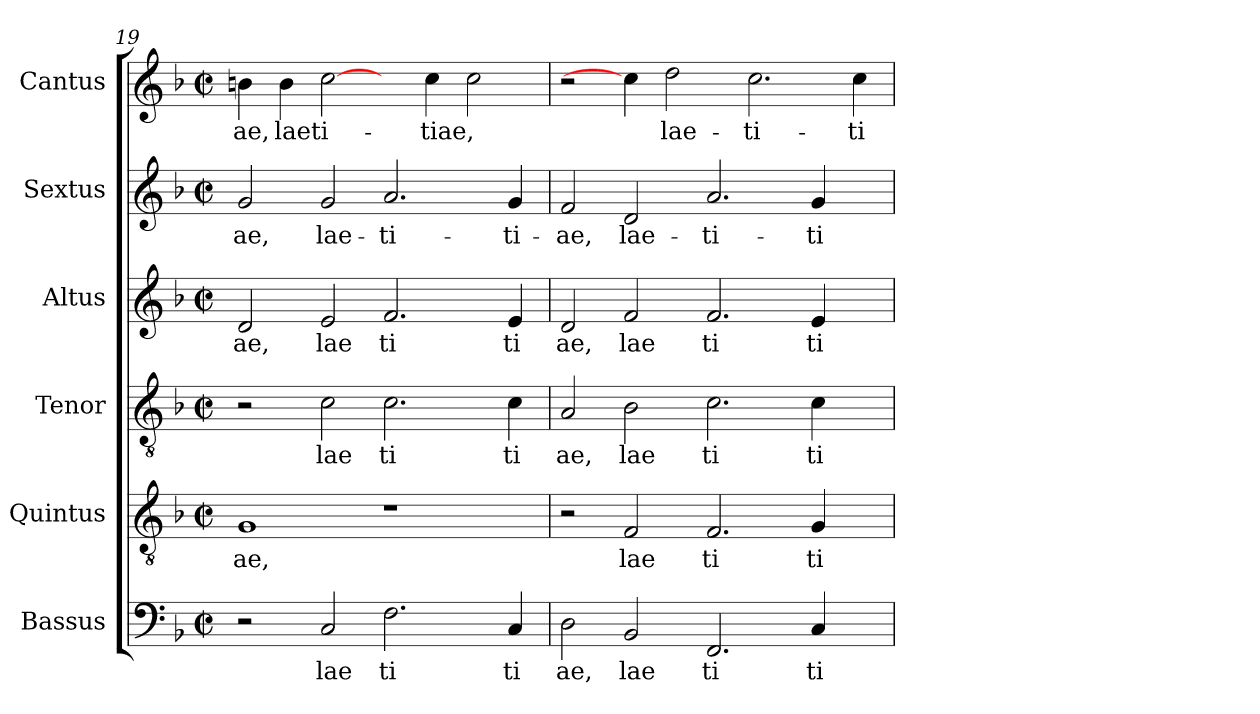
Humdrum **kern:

**kern	**text	**kern	**text	**kern	**text	**kern	**text	**kern	**text	**kern	**text
*part6	*part6	*part5	*part5	*part4	*part4	*part3	*part3	*part2	*part2	*part1	*part1
*staff6	*staff6	*staff5	*staff5	*staff4	*staff4	*staff3	*staff3	*staff2	*staff2	*staff1	*staff1
*I"Bassus	*	*I"Quintus	*	*I"Tenor	*	*I"Altus	*	*I"Sextus	*	*I"Cantus	*
*clefF4	*	*clefGv2	*	*clefGv2	*	*clefG2	*	*clefG2	*	*clefG2	*
*k[b-]	*	*k[b-]	*	*k[b-]	*	*k[b-]	*	*k[b-]	*	*k[b-]	*
*F:	*	*F:	*	*F:	*	*F:	*	*F:	*	*F:	*
*M2/2	*	*M2/2	*	*M2/2	*	*M2/2	*	*M2/2	*	*M2/2	*
*met(c|)	*	*met(c|)	*	*met(c|)	*	*met(c|)	*	*met(c|)	*	*met(c|)	*
=19	=19	=19	=19	=19	=19	=19	=19	=19	=19	=19	=19
!	!	!	!LO:LY:b:cj	!	!	!	!LO:LY:b:cj	!	!LO:LY:b:cj	!	!LO:LY:b:cj
2r	.	1G	ae,	2r	.	2d/	ae,	2g/	-ae,	4bn\	-ae,
!	!	!	!	!	!	!	!	!	!	!	!LO:LY:b:cj
.	.	.	.	.	.	.	.	.	.	4b\	laeti-
!	!LO:LY:b:cj	!	!	!	!LO:LY:b:cj	!	!LO:LY:b:cj	!	!LO:LY:b:cj	!	!
2C/	lae	.	.	2c\	lae	2e/	lae	2g/	lae-	[2cc\	.
!	!LO:LY:b:cj	!	!	!	!LO:LY:b:cj	!	!LO:LY:b:cj	!	!LO:LY:b:cj	!	!
2.F\	ti	1r	.	2.c\	ti	2.f/	ti	2.a/	-ti-	4ryy	.
!	!	!	!	!	!	!	!	!	!	!	!LO:LY:b
.	.	.	.	.	.	.	.	.	.	4cc\	-tiae,
.	.	.	.	.	.	.	.	.	.	2cc\	.
!	!LO:LY:b:cj	!	!	!	!LO:LY:b:cj	!	!LO:LY:b:cj	!	!LO:LY:b:cj	!	!
4C/	ti	.	.	4c\	ti	4e/	ti	4g/	-ti-	.	.
=20	=20	=20	=20	=20	=20	=20	=20	=20	=20	=20	=20
!	!LO:LY:b:cj	!	!	!	!LO:LY:b:cj	!	!LO:LY:b:cj	!	!LO:LY:b:cj	!	!
2D\	ae,	2r	.	2A/	ae,	2d/	ae,	2f/	-ae,	2r	.
!	!LO:LY:b:cj	!	!LO:LY:b:cj	!	!LO:LY:b:cj	!	!LO:LY:b:cj	!	!LO:LY:b:cj	!	!
2BB-/	lae	2F/	lae	2B-\	lae	2f/	lae	2d/	lae-	4cc\]	.
!	!	!	!	!	!	!	!	!	!	!	!LO:LY:b:cj
.	.	.	.	.	.	.	.	.	.	2dd\	lae-
!	!LO:LY:b:cj	!	!LO:LY:b:cj	!	!LO:LY:b:cj	!	!LO:LY:b:cj	!	!LO:LY:b:cj	!	!
2.FF/	ti	2.F/	ti	2.c\	ti	2.f/	ti	2.a/	-ti-	.	.
!	!	!	!	!	!	!	!	!	!	!	!LO:LY:b:cj
.	.	.	.	.	.	.	.	.	.	2.cc\	-ti-
!	!LO:LY:b:cj	!	!LO:LY:b:cj	!	!LO:LY:b:cj	!	!LO:LY:b:cj	!	!LO:LY:b:cj	!	!
4C/	ti	4G/	ti	4c\	ti	4e/	ti	4g/	-ti-	.	.
!	!	!	!	!	!	!	!	!	!	!	!LO:LY:b:cj
4ryy	.	4ryy	.	4ryy	.	4ryy	.	4ryy	.	4cc\	-ti-
=	=	=	=	=	=	=	=	=	=	=	=
*-	*-	*-	*-	*-	*-	*-	*-	*-	*-	*-	*-
